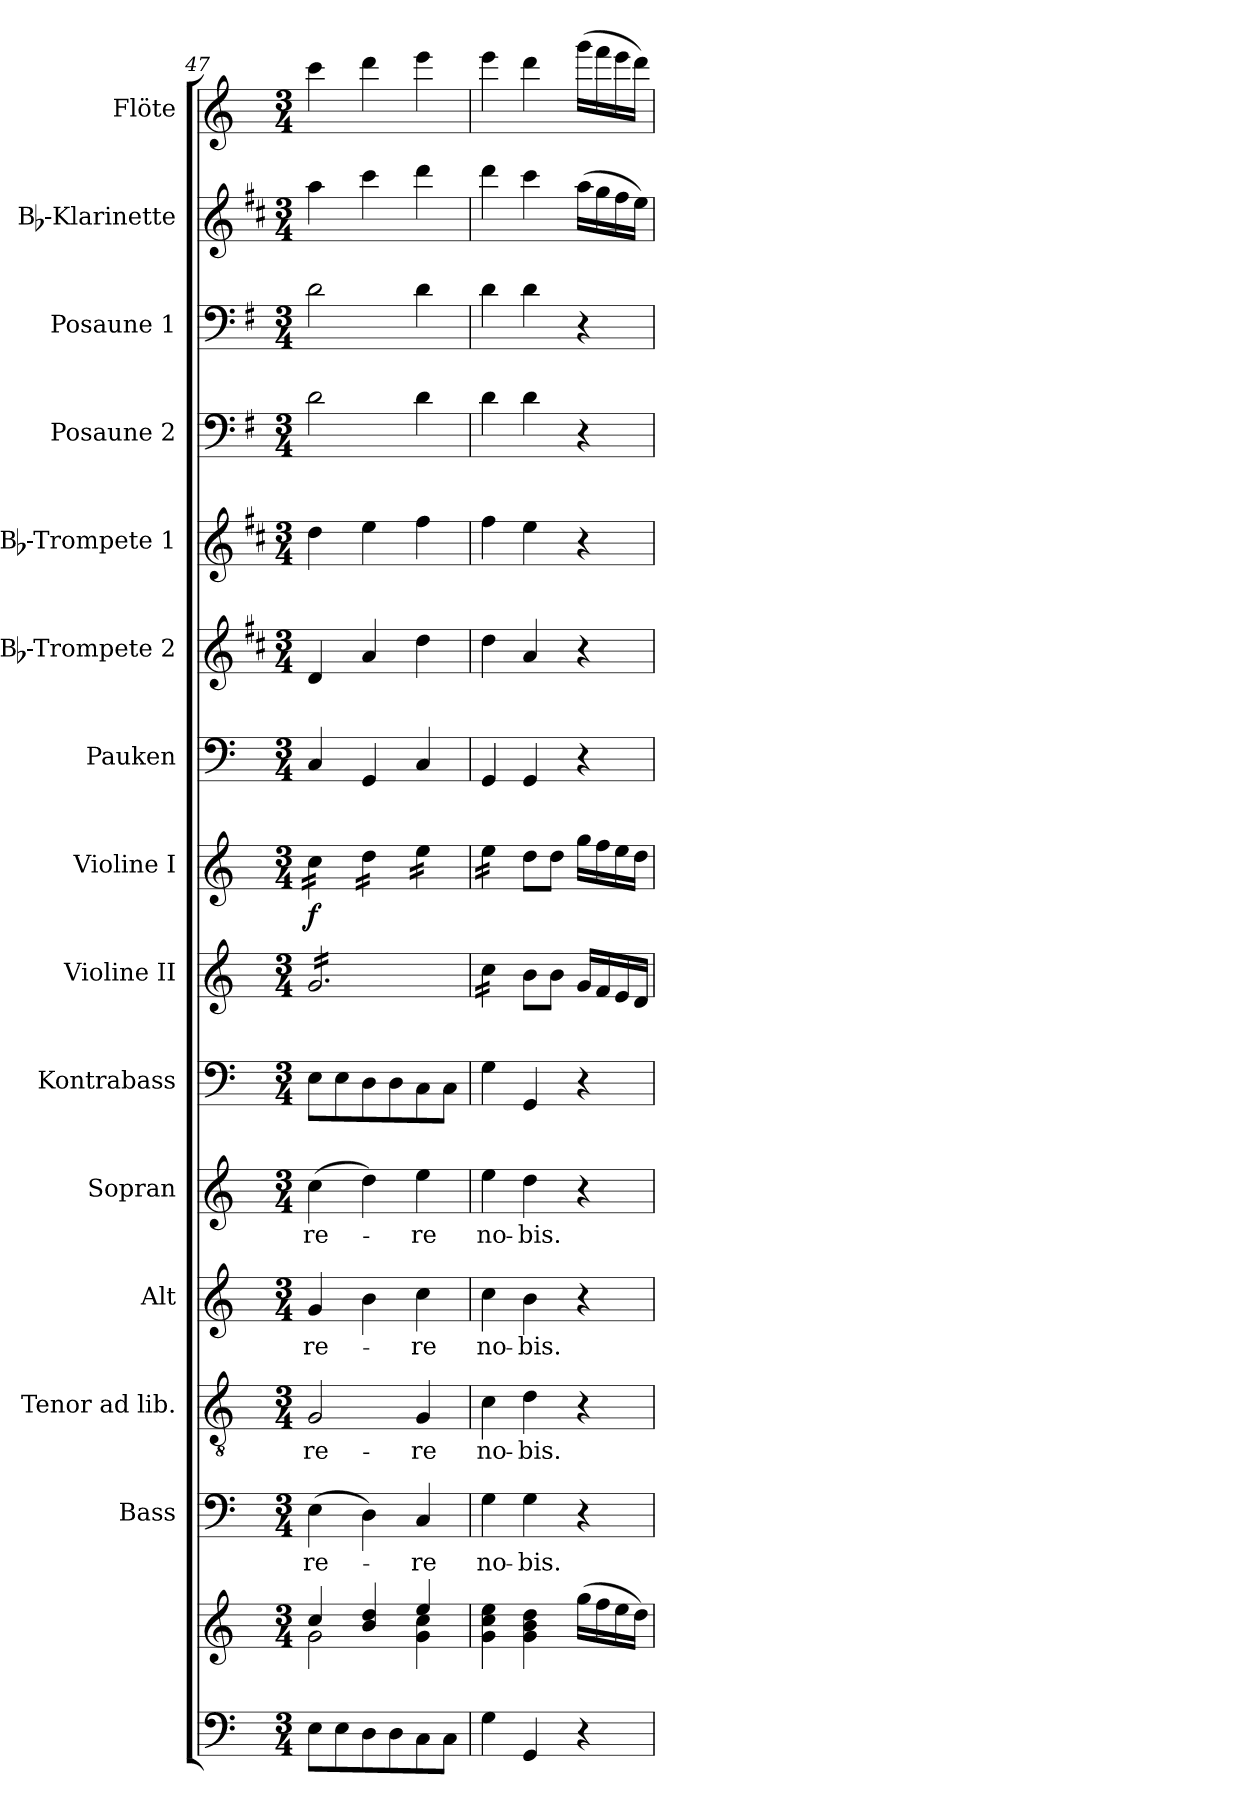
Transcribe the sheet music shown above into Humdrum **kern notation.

**kern	**kern	**kern	**text	**kern	**text	**kern	**text	**kern	**text	**kern	**kern	**kern	**dynam	**kern	**kern	**kern	**kern	**kern	**kern	**kern
*part15	*part15	*part14	*part14	*part13	*part13	*part12	*part12	*part11	*part11	*part10	*part9	*part8	*part8	*part7	*part6	*part5	*part4	*part3	*part2	*part1
*staff16	*staff15	*staff14	*staff14	*staff13	*staff13	*staff12	*staff12	*staff11	*staff11	*staff10	*staff9	*staff8	*staff8	*staff7	*staff6	*staff5	*staff4	*staff3	*staff2	*staff1
*	*	*I"Bass	*	*I"Tenor ad lib.	*	*I"Alt	*	*I"Sopran	*	*I"Kontrabass	*I"Violine II	*I"Violine I	*	*I"Pauken	*I"Bb-Trompete 2	*I"Bb-Trompete 1	*I"Posaune 2	*I"Posaune 1	*I"Bb-Klarinette	*I"Flöte
*	*	*I'B.	*	*I'T.	*	*I'A.	*	*I'S.	*	*I'Kb.	*I'Vl. II	*I'Vl. I	*	*I'Pk.	*I'Bb Trp. 2	*I'Bb Trp. 1	*I'Pos. 2	*I'Pos. 1	*I'Bb Kl.	*I'Fl.
*clefF4	*clefG2	*clefF4	*	*clefGv2	*	*clefG2	*	*clefG2	*	*clefF4	*clefG2	*clefG2	*	*clefF4	*clefG2	*clefG2	*clefF4	*clefF4	*clefG2	*clefG2
*	*	*	*	*	*	*	*	*	*	*ITrd7c12	*	*	*	*	*ITrd1c2	*ITrd1c2	*ITrd4c7	*ITrd4c7	*ITrd1c2	*
*k[]	*k[]	*k[]	*	*k[]	*	*k[]	*	*k[]	*	*k[]	*k[]	*k[]	*	*k[]	*k[]	*k[]	*k[]	*k[]	*k[]	*k[]
*C:	*C:	*C:	*	*C:	*	*C:	*	*C:	*	*C:	*C:	*C:	*	*C:	*C:	*C:	*C:	*C:	*C:	*C:
*M3/4	*M3/4	*M3/4	*	*M3/4	*	*M3/4	*	*M3/4	*	*M3/4	*M3/4	*M3/4	*	*M3/4	*M3/4	*M3/4	*M3/4	*M3/4	*M3/4	*M3/4
=47	=47	=47	=47	=47	=47	=47	=47	=47	=47	=47	=47	=47	=47	=47	=47	=47	=47	=47	=47	=47
*	*^	*	*	*	*	*	*	*	*	*	*	*	*	*	*	*	*	*	*	*
!	!	!	!	!LO:LY:b	!	!LO:LY:b	!	!LO:LY:b	!	!LO:LY:b	!	!	!	!LO:DY:b	!	!	!	!	!	!	!
*	*	*	*	*	*	*	*	*	*	*	*	*tremolo	*	*	*	*	*	*	*	*	*
*	*	*	*	*	*	*	*	*	*	*	*	*	*tremolo	*	*	*	*	*	*	*	*
8E\L	4cc/	2g\	(>4E\	-re-	2G/	-re-	4g/	-re-	(>4cc\	-re-	8EE\L	16g/LL	16cc\LL	f	4C/	4c/	4cc\	2G\	2G\	4gg\	4ccc\
.	.	.	.	.	.	.	.	.	.	.	.	16g/	16cc\	.	.	.	.	.	.	.	.
8E\	.	.	.	.	.	.	.	.	.	.	8EE\	16g/	16cc\	.	.	.	.	.	.	.	.
.	.	.	.	.	.	.	.	.	.	.	.	16g/	16cc\JJ	.	.	.	.	.	.	.	.
8D\	4b/ 4dd/	.	4D\)	.	.	.	4b\	.	4dd\)	.	8DD\	16g/	16dd\LL	.	4GG/	4g/	4dd\	.	.	4bb\	4ddd\
.	.	.	.	.	.	.	.	.	.	.	.	16g/	16dd\	.	.	.	.	.	.	.	.
8D\	.	.	.	.	.	.	.	.	.	.	8DD\	16g/	16dd\	.	.	.	.	.	.	.	.
.	.	.	.	.	.	.	.	.	.	.	.	16g/	16dd\JJ	.	.	.	.	.	.	.	.
!	!	!	!	!LO:LY:b	!	!LO:LY:b	!	!LO:LY:b	!	!LO:LY:b	!	!	!	!	!	!	!	!	!	!	!
8C\	4ee/	4g\ 4cc\	4C/	-re	4G/	-re	4cc\	-re	4ee\	-re	8CC\	16g/	16ee\LL	.	4C/	4cc\	4ee\	4G\	4G\	4ccc\	4eee\
.	.	.	.	.	.	.	.	.	.	.	.	16g/	16ee\	.	.	.	.	.	.	.	.
8C\J	.	.	.	.	.	.	.	.	.	.	8CC\J	16g/	16ee\	.	.	.	.	.	.	.	.
.	.	.	.	.	.	.	.	.	.	.	.	16g/JJ	16ee\JJ	.	.	.	.	.	.	.	.
*	*v	*v	*	*	*	*	*	*	*	*	*	*	*	*	*	*	*	*	*	*	*
!!LO:PB:g=z
=48	=48	=48	=48	=48	=48	=48	=48	=48	=48	=48	=48	=48	=48	=48	=48	=48	=48	=48	=48	=48
!	!	!	!LO:LY:b	!	!LO:LY:b	!	!LO:LY:b	!	!LO:LY:b	!	!	!	!	!	!	!	!	!	!	!
4G\	4g\ 4cc\ 4ee\	4G\	no-	4c\	no-	4cc\	no-	4ee\	no-	4GG\	16cc\LL	16ee\LL	.	4GG/	4cc\	4ee\	4G\	4G\	4ccc\	4eee\
.	.	.	.	.	.	.	.	.	.	.	16cc\	16ee\	.	.	.	.	.	.	.	.
.	.	.	.	.	.	.	.	.	.	.	16cc\	16ee\	.	.	.	.	.	.	.	.
.	.	.	.	.	.	.	.	.	.	.	16cc\JJ	16ee\JJ	.	.	.	.	.	.	.	.
*	*	*	*	*	*	*	*	*	*	*	*	*Xtremolo	*	*	*	*	*	*	*	*
*	*	*	*	*	*	*	*	*	*	*	*Xtremolo	*	*	*	*	*	*	*	*	*
!	!	!	!LO:LY:b	!	!LO:LY:b	!	!LO:LY:b	!	!LO:LY:b	!	!	!	!	!	!	!	!	!	!	!
4GG/	4g\ 4b\ 4dd\	4G\	-bis.	4d\	-bis.	4b\	-bis.	4dd\	-bis.	4GGG/	8b\L	8dd\L	.	4GG/	4g/	4dd\	4G\	4G\	4bb\	4ddd\
.	.	.	.	.	.	.	.	.	.	.	8b\J	8dd\J	.	.	.	.	.	.	.	.
4r	(>16gg\LL	4r	.	4r	.	4r	.	4r	.	4r	16g/LL	16gg\LL	.	4r	4r	4r	4r	4r	(>16gg\LL	(>16ggg\LL
.	16ff\	.	.	.	.	.	.	.	.	.	16f/	16ff\	.	.	.	.	.	.	16ff\	16fff\
.	16ee\	.	.	.	.	.	.	.	.	.	16e/	16ee\	.	.	.	.	.	.	16ee\	16eee\
.	16dd\JJ)	.	.	.	.	.	.	.	.	.	16d/JJ	16dd\JJ	.	.	.	.	.	.	16dd\JJ)	16ddd\JJ)
=	=	=	=	=	=	=	=	=	=	=	=	=	=	=	=	=	=	=	=	=
*-	*-	*-	*-	*-	*-	*-	*-	*-	*-	*-	*-	*-	*-	*-	*-	*-	*-	*-	*-	*-
